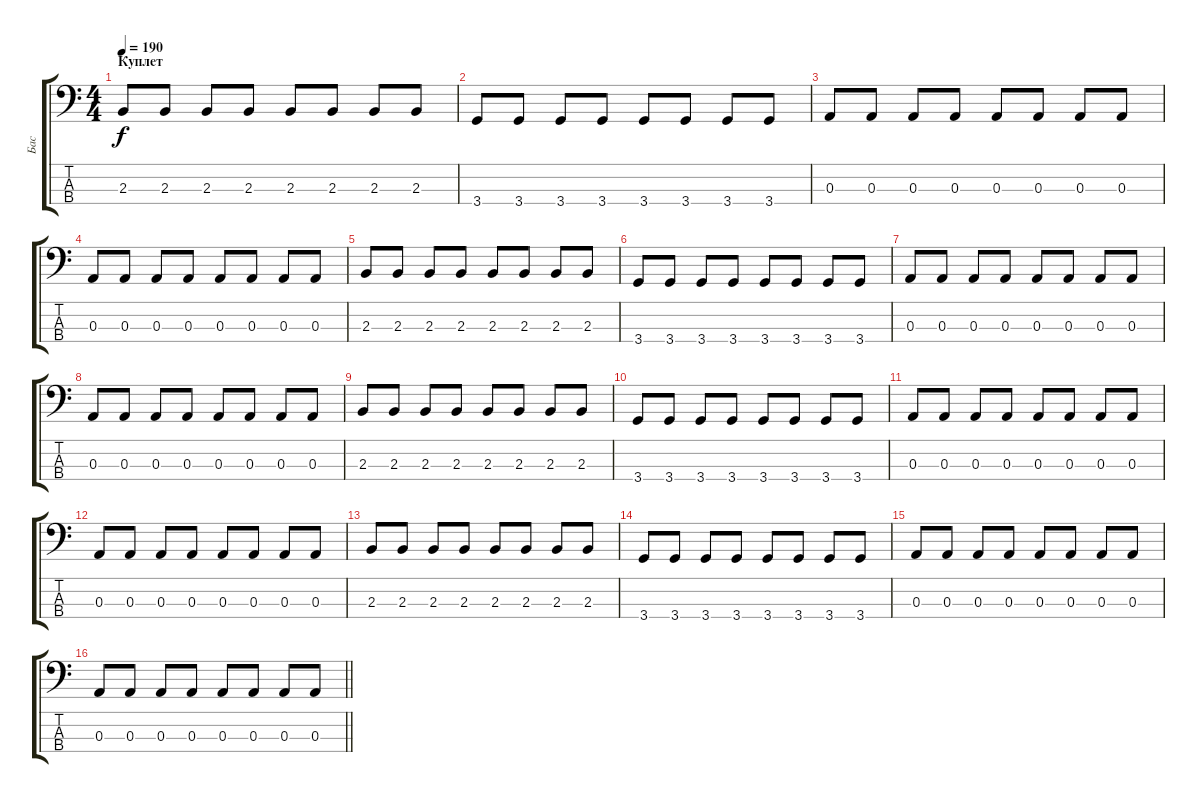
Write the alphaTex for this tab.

\track ("Бас" "Бас") {instrument electricbassfinger}
\staff {score tabs}
\tuning (G2 D2 A1 E1) {hide}
\ts (4 4)
\section ("" "Куплет")
\tempo 190
\clef f4
\ks c
2.3.8{dy f} 2.3.8 2.3.8 2.3.8 2.3.8 2.3.8 2.3.8 2.3.8 |
3.4.8 3.4.8 3.4.8 3.4.8 3.4.8 3.4.8 3.4.8 3.4.8 |
0.3.8 0.3.8 0.3.8 0.3.8 0.3.8 0.3.8 0.3.8 0.3.8 |
0.3.8 0.3.8 0.3.8 0.3.8 0.3.8 0.3.8 0.3.8 0.3.8 |
2.3.8 2.3.8 2.3.8 2.3.8 2.3.8 2.3.8 2.3.8 2.3.8 |
3.4.8 3.4.8 3.4.8 3.4.8 3.4.8 3.4.8 3.4.8 3.4.8 |
0.3.8 0.3.8 0.3.8 0.3.8 0.3.8 0.3.8 0.3.8 0.3.8 |
0.3.8 0.3.8 0.3.8 0.3.8 0.3.8 0.3.8 0.3.8 0.3.8 |
2.3.8 2.3.8 2.3.8 2.3.8 2.3.8 2.3.8 2.3.8 2.3.8 |
3.4.8 3.4.8 3.4.8 3.4.8 3.4.8 3.4.8 3.4.8 3.4.8 |
0.3.8 0.3.8 0.3.8 0.3.8 0.3.8 0.3.8 0.3.8 0.3.8 |
0.3.8 0.3.8 0.3.8 0.3.8 0.3.8 0.3.8 0.3.8 0.3.8 |
2.3.8 2.3.8 2.3.8 2.3.8 2.3.8 2.3.8 2.3.8 2.3.8 |
3.4.8 3.4.8 3.4.8 3.4.8 3.4.8 3.4.8 3.4.8 3.4.8 |
0.3.8 0.3.8 0.3.8 0.3.8 0.3.8 0.3.8 0.3.8 0.3.8 |
\barLineRight lightlight
0.3.8 0.3.8 0.3.8 0.3.8 0.3.8 0.3.8 0.3.8 0.3.8
